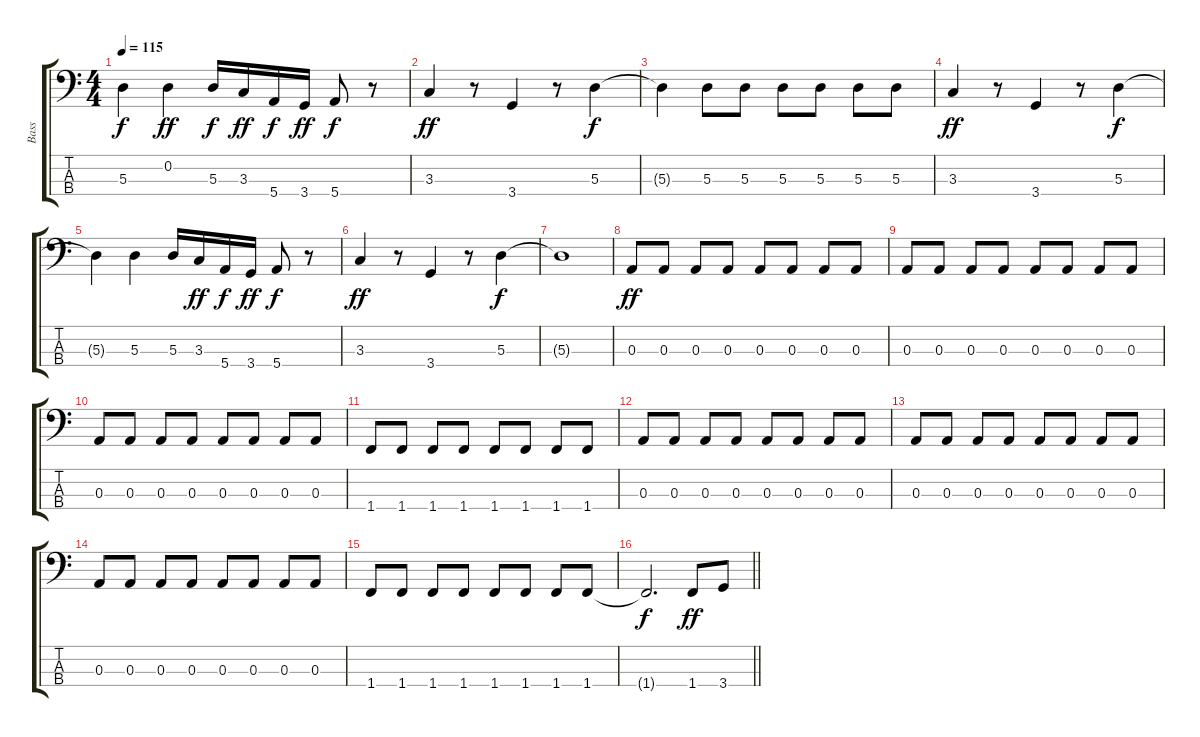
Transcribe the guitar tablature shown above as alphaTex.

\track ("Bass" "Bass") {instrument electricbasspick}
\staff {score tabs}
\tuning (G2 D2 A1 E1) {hide}
\ts (4 4)
\tempo 115
\clef f4
\ks c
5.3{t}.4{dy f} 0.2.4{dy ff} 5.3.16{dy f} 3.3.16{dy ff} 5.4.16{dy f} 3.4.16{dy ff} 5.4.8{dy f} r.8 |
3.3.4{dy ff} r.8 3.4.4 r.8 5.3.4{dy f} |
5.3{t}.4 5.3.8 5.3.8 5.3.8 5.3.8 5.3.8 5.3.8 |
3.3.4{dy ff} r.8 3.4.4 r.8 5.3.4{dy f} |
5.3{t}.4 5.3.4 5.3.16 3.3.16{dy ff} 5.4.16{dy f} 3.4.16{dy ff} 5.4.8{dy f} r.8 |
3.3.4{dy ff} r.8 3.4.4 r.8 5.3.4{dy f} |
5.3{t}.1 |
0.3.8{dy ff} 0.3.8 0.3.8 0.3.8 0.3.8 0.3.8 0.3.8 0.3.8 |
0.3.8 0.3.8 0.3.8 0.3.8 0.3.8 0.3.8 0.3.8 0.3.8 |
0.3.8 0.3.8 0.3.8 0.3.8 0.3.8 0.3.8 0.3.8 0.3.8 |
1.4.8 1.4.8 1.4.8 1.4.8 1.4.8 1.4.8 1.4.8 1.4.8 |
0.3.8 0.3.8 0.3.8 0.3.8 0.3.8 0.3.8 0.3.8 0.3.8 |
0.3.8 0.3.8 0.3.8 0.3.8 0.3.8 0.3.8 0.3.8 0.3.8 |
0.3.8 0.3.8 0.3.8 0.3.8 0.3.8 0.3.8 0.3.8 0.3.8 |
1.4.8 1.4.8 1.4.8 1.4.8 1.4.8 1.4.8 1.4.8 1.4.8 |
\barLineRight lightlight
1.4{t}.2{d dy f} 1.4.8{dy ff} 3.4.8
